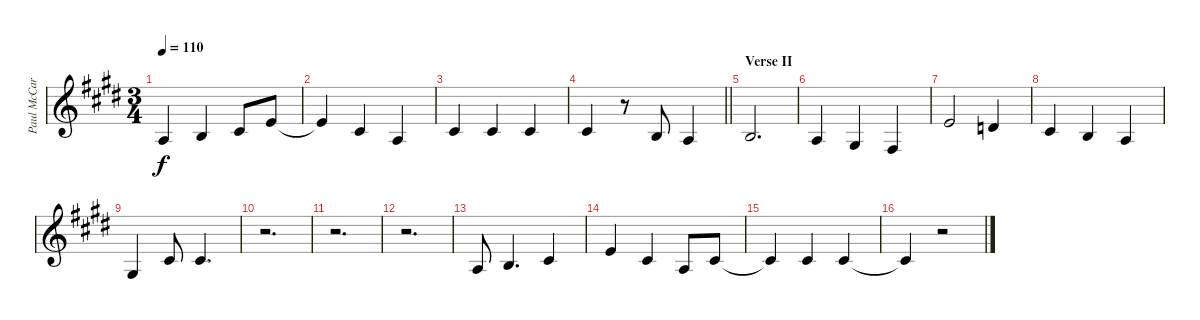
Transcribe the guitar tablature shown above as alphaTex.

\track ("Paul McCartney's vocals" "Paul McCar") {instrument tenorsax}
\staff {score}
\tuning (E4 B3 G3 D3 A2 E2) {hide}
\ts (3 4)
\tempo 110
\clef g2
\ks e
2.3.4{dy f} 0.2.4 2.2.8 0.1.8 |
0.1{t}.4 2.2.4 2.3.4 |
2.2.4 2.2.4 2.2.4 |
\barLineRight lightlight
2.2.4 r.8 0.2.8 2.3.4 |
\section ("" "Verse II")
0.2.2{d} |
2.3.4 1.3.4 4.4.4 |
0.1.2 3.2.4 |
2.2.4 0.2.4 2.3.4 |
1.3.4 2.2.8 2.2.4{d} |
r.2{d} |
r.2{d} |
r.2{d} |
2.3.8 0.2.4{d} 2.2.4 |
0.1.4 2.2.4 2.3.8 2.2.8 |
2.2{t}.4 2.2.4 2.2.4 |
2.2{t}.4 r.2
